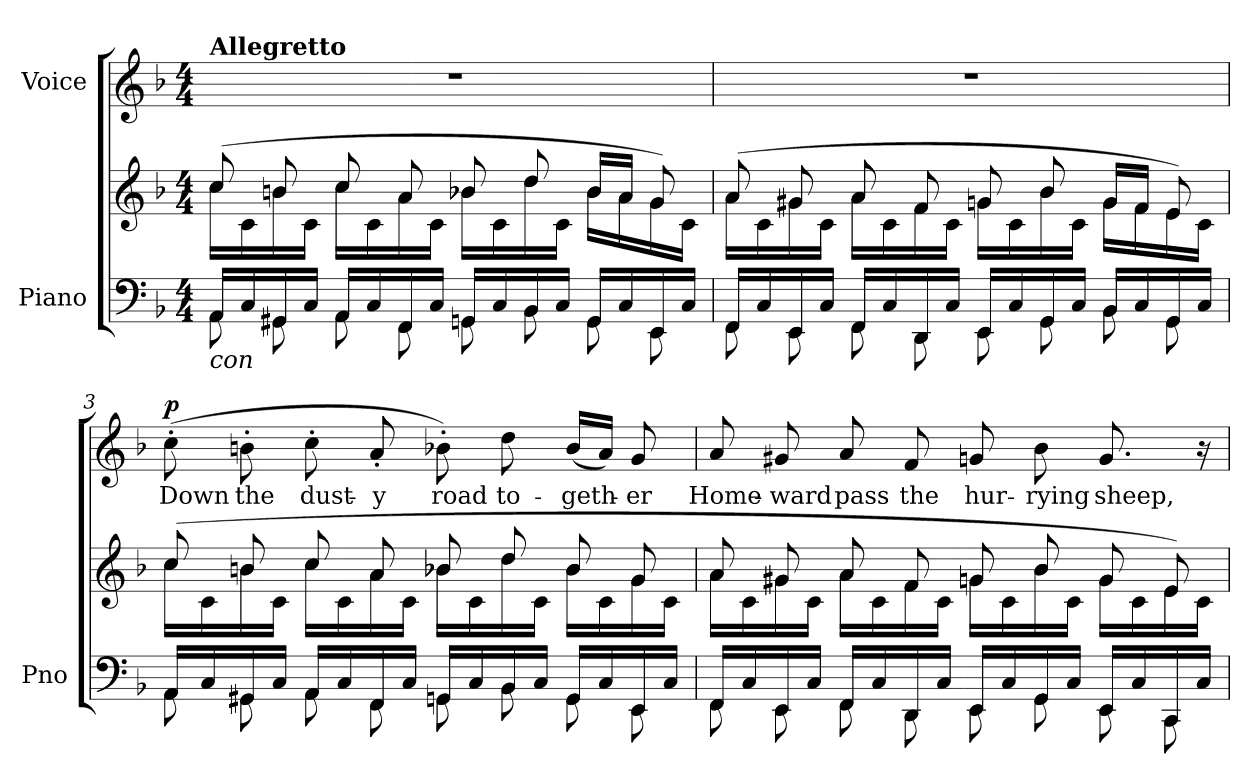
**kern	**kern	**dynam	**kern	**text	**dynam
*part2	*part2	*part2	*part1	*part1	*part1
*staff3	*staff2	*staff2/3	*staff1	*staff1	*staff1
*I"Piano	*	*	*I"Voice	*	*
*I'Pno	*	*	*	*	*
*clefF4	*clefG2	*	*clefG2	*	*
*k[b-]	*k[b-]	*	*k[b-]	*	*
*M4/4	*M4/4	*	*M4/4	*	*
=1	=1	=1	=1	=1	=1
*^	*^	*	*	*	*
!	!	!	!	!	!LO:TX:a:B:t=Allegretto	!	!
!LO:TX:b:i:t=con	!	!	!	!	!	!	!
!	!	!	!	!LO:DY:a=2	!	!	!
!	!	!	!	!LO:DY:n=1:a=2	!	!	!
16AA/LL	8AA\	(>8cc/	16cc\LL	pp other-dynamics	1r	.	.
16C/	.	.	16c\	.	.	.	.
!	!LO:N:head=solid	!	!	!	!	!	!
16GG#X/	8GG#\	8bn/	16b\	.	.	.	.
16C/JJ	.	.	16c\JJ	.	.	.	.
16AA/LL	8AA\	8cc/	16cc\LL	.	.	.	.
16C/	.	.	16c\	.	.	.	.
16FF/	8FF\	8a/	16a\	.	.	.	.
16C/JJ	.	.	16c\JJ	.	.	.	.
16GGn/LL	8GG\	8b-X/	16b-\LL	.	.	.	.
16C/	.	.	16c\	.	.	.	.
16BB-/	8BB-\	8dd/	16dd\	.	.	.	.
16C/JJ	.	.	16c\JJ	.	.	.	.
16GG/LL	8GG\	16b-/LL	16b-\LL	.	.	.	.
16C/	.	16a/JJ	16a\	.	.	.	.
16EE/	8EE\	8g/)	16g\	.	.	.	.
16C/JJ	.	.	16c\JJ	.	.	.	.
=2	=2	=2	=2	=2	=2	=2	=2
16FF/LL	8FF\	(>8a/	16a\LL	.	1r	.	.
16C/	.	.	16c\	.	.	.	.
!	!LO:N:head=solid	!	!	!	!	!	!
16EE/	8EE\	8g#X/	16g#\	.	.	.	.
16C/JJ	.	.	16c\JJ	.	.	.	.
16FF/LL	8FF\	8a/	16a\LL	.	.	.	.
16C/	.	.	16c\	.	.	.	.
16DD/	8DD\	8f/	16f\	.	.	.	.
16C/JJ	.	.	16c\JJ	.	.	.	.
16EE/LL	8EE\	8gn/	16g\LL	.	.	.	.
16C/	.	.	16c\	.	.	.	.
16GG/	8GG\	8b-/	16b-\	.	.	.	.
16C/JJ	.	.	16c\JJ	.	.	.	.
16BB-/LL	8BB-\	16g/LL	16g\LL	.	.	.	.
16C/	.	16f/JJ	16f\	.	.	.	.
16GG/	8GG\	8e/)	16e\	.	.	.	.
16C/JJ	.	.	16c\JJ	.	.	.	.
!!LO:LB:g=z
=3	=3	=3	=3	=3	=3	=3	=3
!	!	!	!	!	!	!LO:LY:b	!LO:DY:a
16AA/LL	8AA\	(>8cc/	16cc\LL	.	(>8cc'\	Down	p
16C/	.	.	16c\	.	.	.	.
!	!LO:N:head=solid	!	!	!	!	!LO:LY:b	!
16GG#X/	8GG#\	8bn/	16b\	.	8bn'\	the	.
16C/JJ	.	.	16c\JJ	.	.	.	.
!	!	!	!	!	!	!LO:LY:b	!
16AA/LL	8AA\	8cc/	16cc\LL	.	8cc'\	dust-	.
16C/	.	.	16c\	.	.	.	.
!	!	!	!	!	!	!LO:LY:b	!
16FF/	8FF\	8a/	16a\	.	8a'/	-y	.
16C/JJ	.	.	16c\JJ	.	.	.	.
!	!	!	!	!	!	!LO:LY:b	!
16GGn/LL	8GG\	8b-X/	16b-\LL	.	8b-X'\)	road	.
16C/	.	.	16c\	.	.	.	.
!	!	!	!	!	!	!LO:LY:b	!
16BB-/	8BB-\	8dd/	16dd\	.	8dd\	to-	.
16C/JJ	.	.	16c\JJ	.	.	.	.
!	!	!	!	!	!	!LO:LY:b	!
16GG/LL	8GG\	8b-/	16b-\LL	.	(<16b-/LL	-geth-	.
16C/	.	.	16c\	.	16a/JJ)	.	.
!	!	!	!	!	!	!LO:LY:b	!
16EE/	8EE\	8g/	16g\	.	8g/	-er	.
16C/JJ	.	.	16c\JJ	.	.	.	.
=4	=4	=4	=4	=4	=4	=4	=4
!	!	!	!	!	!	!LO:LY:b	!
16FF/LL	8FF\	8a/	16a\LL	.	8a/	Home-	.
16C/	.	.	16c\	.	.	.	.
!	!LO:N:head=solid	!	!	!	!	!LO:LY:b	!
16EE/	8EE\	8g#X/	16g#\	.	8g#X/	-ward	.
16C/JJ	.	.	16c\JJ	.	.	.	.
!	!	!	!	!	!	!LO:LY:b	!
16FF/LL	8FF\	8a/	16a\LL	.	8a/	pass	.
16C/	.	.	16c\	.	.	.	.
!	!	!	!	!	!	!LO:LY:b	!
16DD/	8DD\	8f/	16f\	.	8f/	the	.
16C/JJ	.	.	16c\JJ	.	.	.	.
!	!	!	!	!	!	!LO:LY:b	!
16EE/LL	8EE\	8gn/	16g\LL	.	8gn/	hur-	.
16C/	.	.	16c\	.	.	.	.
!	!	!	!	!	!	!LO:LY:b	!
16GG/	8GG\	8b-/	16b-\	.	8b-\	-rying	.
16C/JJ	.	.	16c\JJ	.	.	.	.
!	!	!	!	!	!	!LO:LY:b	!
16EE/LL	8EE\	8g/	16g\LL	.	8.g/	sheep,	.
16C/	.	.	16c\	.	.	.	.
16CC/	8CC\	8e/)	16e\	.	.	.	.
16C/JJ	.	.	16c\JJ	.	16r	.	.
*v	*v	*	*	*	*	*	*
*	*v	*v	*	*	*	*
=	=	=	=	=	=
*-	*-	*-	*-	*-	*-
